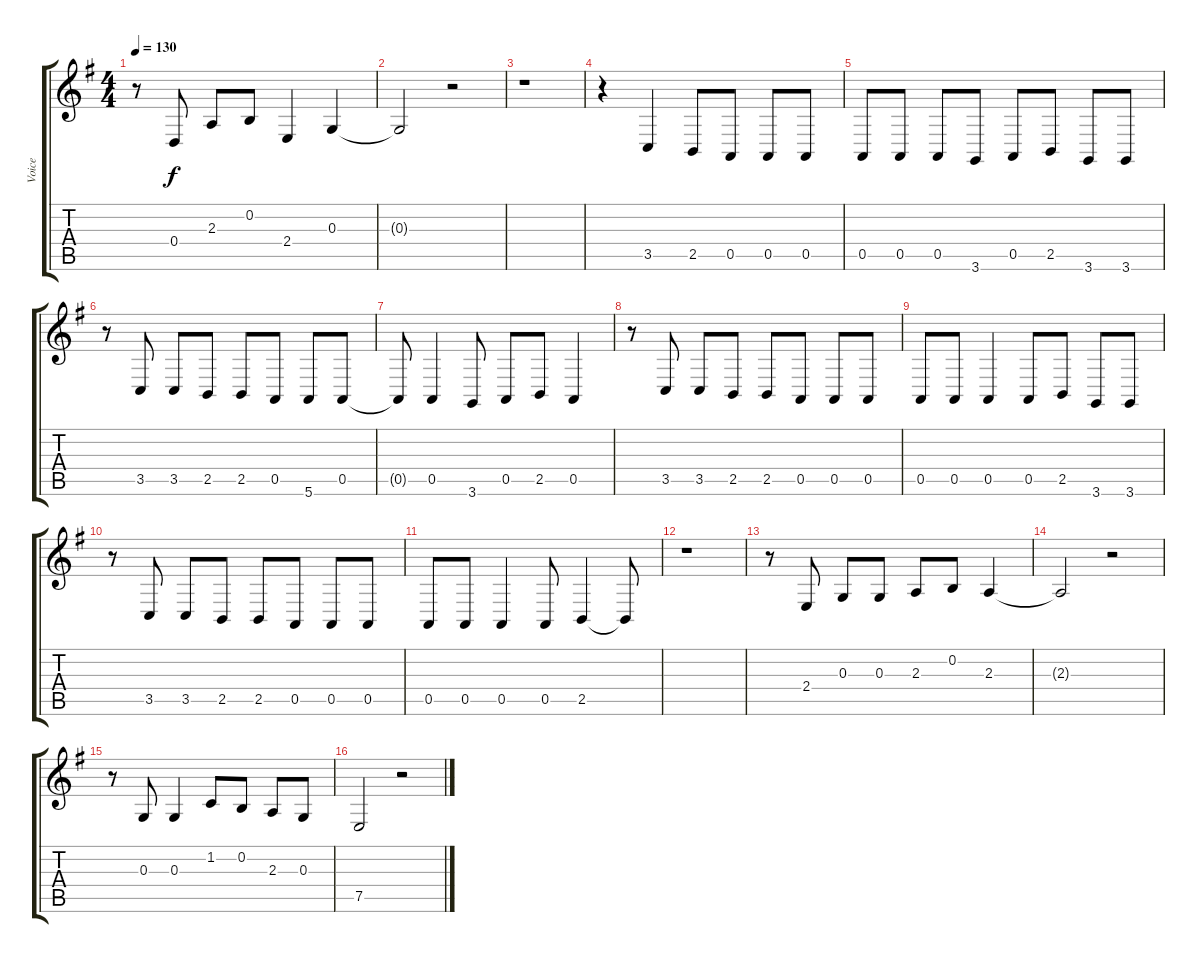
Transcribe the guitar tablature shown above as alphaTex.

\track ("Voice" "Voice") {instrument acousticgrandpiano}
\staff {score tabs}
\tuning (E4 B3 G3 D3 A2 E2) {hide}
\ts (4 4)
\tempo 130
\clef g2
\ks g
r.8{dy f} 0.4.8 2.3.8 0.2.8 2.4.4 0.3.4 |
0.3{t}.2 r.2 |
r.1 |
r.4 3.5.4 2.5.8 0.5.8 0.5.8 0.5.8 |
0.5.8 0.5.8 0.5.8 3.6.8 0.5.8 2.5.8 3.6.8 3.6.8 |
r.8 3.5.8 3.5.8 2.5.8 2.5.8 0.5.8 5.6.8 0.5.8 |
0.5{t}.8 0.5.4 3.6.8 0.5.8 2.5.8 0.5.4 |
r.8 3.5.8 3.5.8 2.5.8 2.5.8 0.5.8 0.5.8 0.5.8 |
0.5.8 0.5.8 0.5.4 0.5.8 2.5.8 3.6.8 3.6.8 |
r.8 3.5.8 3.5.8 2.5.8 2.5.8 0.5.8 0.5.8 0.5.8 |
0.5.8 0.5.8 0.5.4 0.5.8 2.5.4 2.5{t}.8 |
r.1 |
r.8 2.4.8 0.3.8 0.3.8 2.3.8 0.2.8 2.3.4 |
2.3{t}.2 r.2 |
r.8 0.3.8 0.3.4 1.2.8 0.2.8 2.3.8 0.3.8 |
7.5.2 r.2
